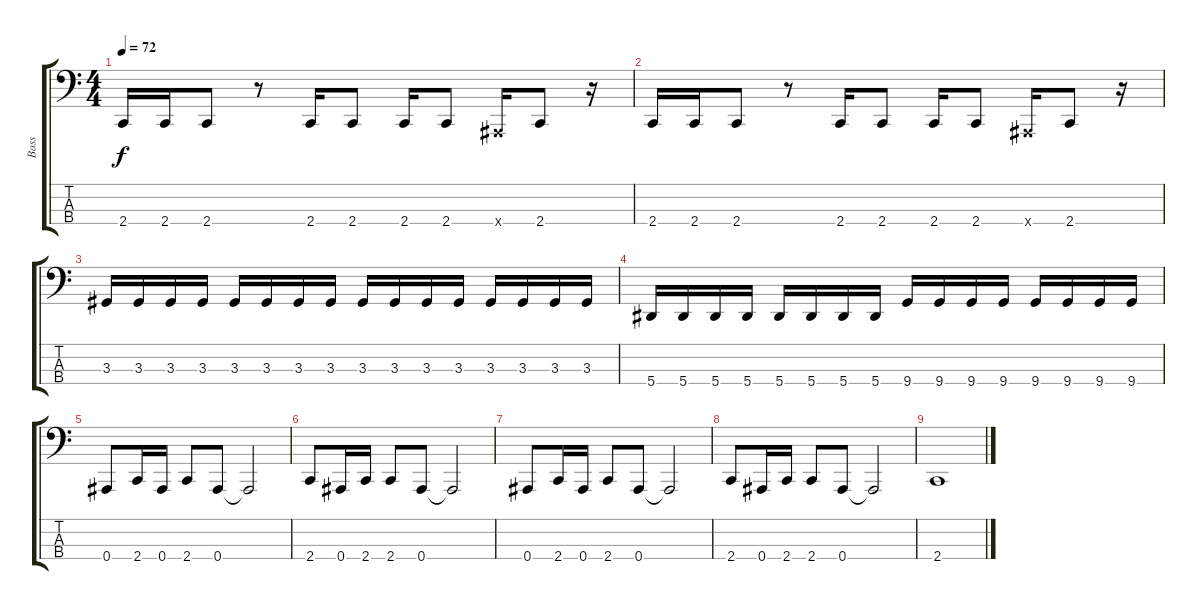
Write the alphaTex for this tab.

\track ("Bass" "Bass") {instrument electricbasspick}
\staff {score tabs}
\tuning (Eb2 Bb1 F1 Bb0) {hide}
\ts (4 4)
\tempo 72
\clef f4
\ks c
2.4.16{dy f} 2.4.16 2.4.8 r.8 2.4.16 2.4.8 2.4.16 2.4.8 0.4{x}.16 2.4.8 r.16 |
2.4.16 2.4.16 2.4.8 r.8 2.4.16 2.4.8 2.4.16 2.4.8 0.4{x}.16 2.4.8 r.16 |
3.3.16 3.3.16 3.3.16 3.3.16 3.3.16 3.3.16 3.3.16 3.3.16 3.3.16 3.3.16 3.3.16 3.3.16 3.3.16 3.3.16 3.3.16 3.3.16 |
5.4.16 5.4.16 5.4.16 5.4.16 5.4.16 5.4.16 5.4.16 5.4.16 9.4.16 9.4.16 9.4.16 9.4.16 9.4.16 9.4.16 9.4.16 9.4.16 |
0.4.8 2.4.16 0.4.16 2.4.8 0.4.8 0.4{t}.2 |
2.4.8 0.4.16 2.4.16 2.4.8 0.4.8 0.4{t}.2 |
0.4.8 2.4.16 0.4.16 2.4.8 0.4.8 0.4{t}.2 |
2.4.8 0.4.16 2.4.16 2.4.8 0.4.8 0.4{t}.2 |
2.4.1
